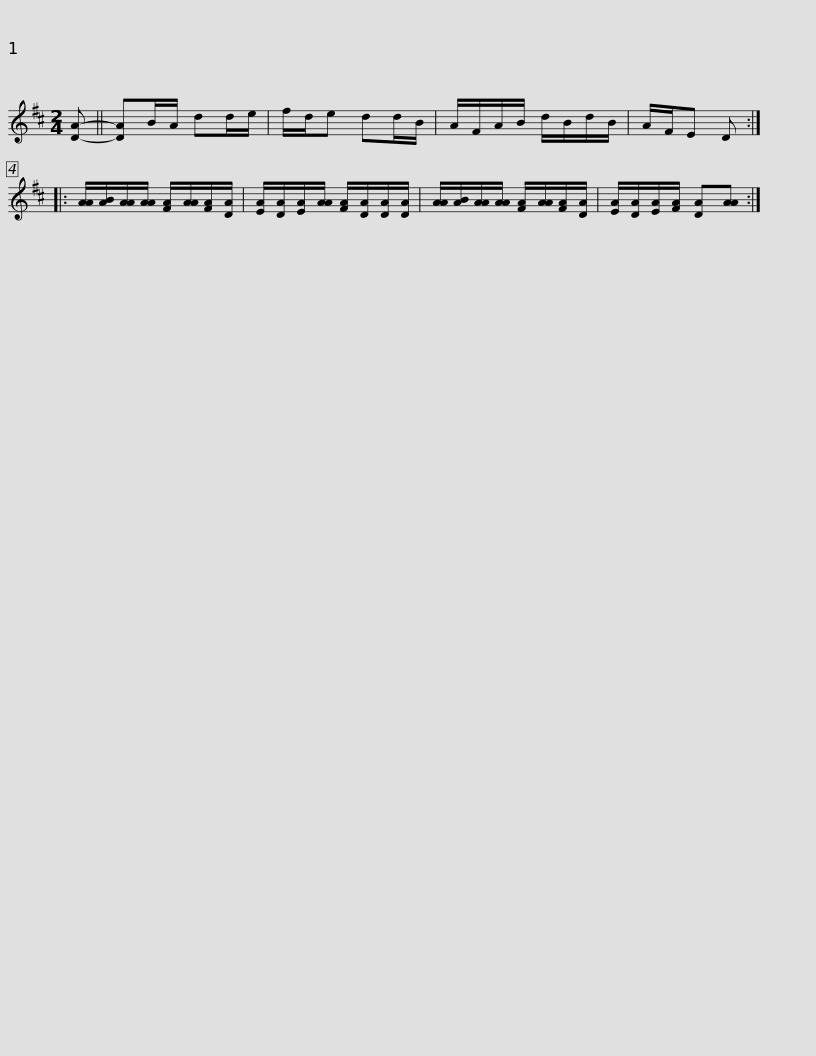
X:1
L:1/8
M:2/4
I:linebreak $
K:D
V:1 treble
V:1
 [DA]- || [DA]B/A/ dd/e/ | f/d/e dd/B/ | A/F/A/B/ d/B/d/B/ | A/F/E D :: %5
 [AA]/[AB]/[AA]/[AA]/ [FA]/[AA]/[FA]/[DA]/ | [EA]/[DA]/[EA]/[AA]/ [FA]/[DA]/[DA]/[DA]/ |$ [AA]/[AB]/[AA]/[AA]/ [FA]/[AA]/[FA]/[DA]/ | [EA]/[DA]/[EA]/[FA]/ [DA][AA] :| %9
